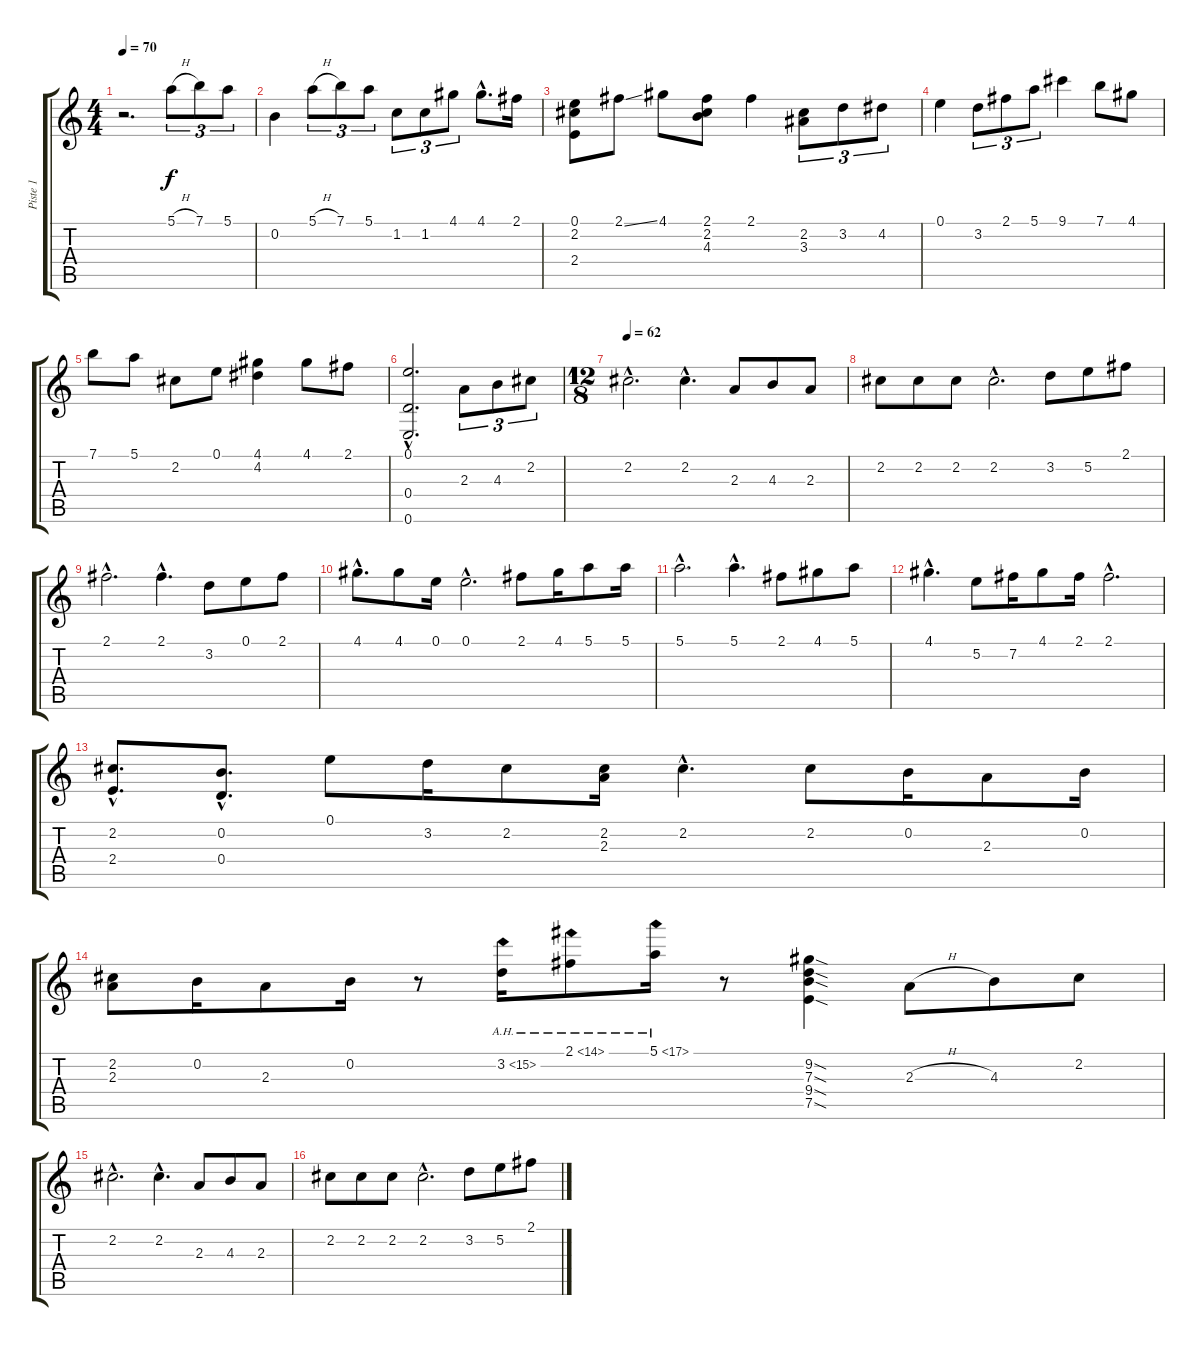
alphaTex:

\track ("Piste 1" "Piste 1") {instrument acousticguitarnylon}
\staff {score tabs}
\tuning (E4 B3 G3 D3 A2 E2) {hide}
\ts (4 4)
\tempo 70
\clef g2
\ks c
r.2{d dy f instrument acousticguitarnylon} 5.1{h}.8{tu (3 2)} 7.1.8{tu (3 2)} 5.1.8{tu (3 2)} |
0.2.4 5.1{h}.8{tu (3 2)} 7.1.8{tu (3 2)} 5.1.8{tu (3 2)} 1.2.8{tu (3 2)} 1.2.8{tu (3 2)} 4.1.8{tu (3 2)} 4.1{hac}.8{d} 2.1.16 |
(0.1 2.2 2.4).8 2.1{ss}.8 4.1.8 (2.1 2.2 4.3).8 2.1.4 (2.2 3.3).8{tu (3 2)} 3.2.8{tu (3 2)} 4.2.8{tu (3 2)} |
0.1.4 3.2.8{tu (3 2)} 2.1.8{tu (3 2)} 5.1.8{tu (3 2)} 9.1.4 7.1.8 4.1.8 |
7.1.8 5.1.8 2.2.8 0.1.8 (4.1 4.2).4 4.1.8 2.1.8 |
(0.1{hac} 0.4{hac} 0.6{hac}).2{d} 2.3.8{tu (3 2)} 4.3.8{tu (3 2)} 2.2.8{tu (3 2)} |
\ts (12 8)
\tempo 62
2.2{hac}.2{d} 2.2{hac}.4{d} 2.3.8 4.3.8 2.3.8 |
2.2.8 2.2.8 2.2.8 2.2{hac}.2{d} 3.2.8 5.2.8 2.1.8 |
2.1{hac}.2{d} 2.1{hac}.4{d} 3.2.8 0.1.8 2.1.8 |
4.1{hac}.8{d} 4.1.8 0.1.16 0.1{hac}.2{d} 2.1.8 4.1.16 5.1.8 5.1.16 |
5.1{hac}.2{d} 5.1{hac}.4{d} 2.1.8 4.1.8 5.1.8 |
4.1{hac}.4{d} 5.2.8 7.2.16 4.1.8 2.1.16 2.1{hac}.2{d} |
(2.2{hac} 2.4{hac}).8{d} (0.2{hac} 0.4{hac}).8{d} 0.1.8 3.2.16 2.2.8 (2.2 2.3).16 2.2{hac}.4{d} 2.2.8 0.2.16 2.3.8 0.2.16 |
(2.2 2.3).8 0.2.16 2.3.8 0.2.16 r.8 3.2{ah 12}.16 2.1{ah 12}.8 5.1{ah 12}.16 r.8 (9.2{sod} 7.3{sod} 9.4{sod} 7.5{sod}).4 2.3{h}.8 4.3.8 2.2.8 |
2.2{hac}.2{d} 2.2{hac}.4{d} 2.3.8 4.3.8 2.3.8 |
2.2.8 2.2.8 2.2.8 2.2{hac}.2{d} 3.2.8 5.2.8 2.1.8
